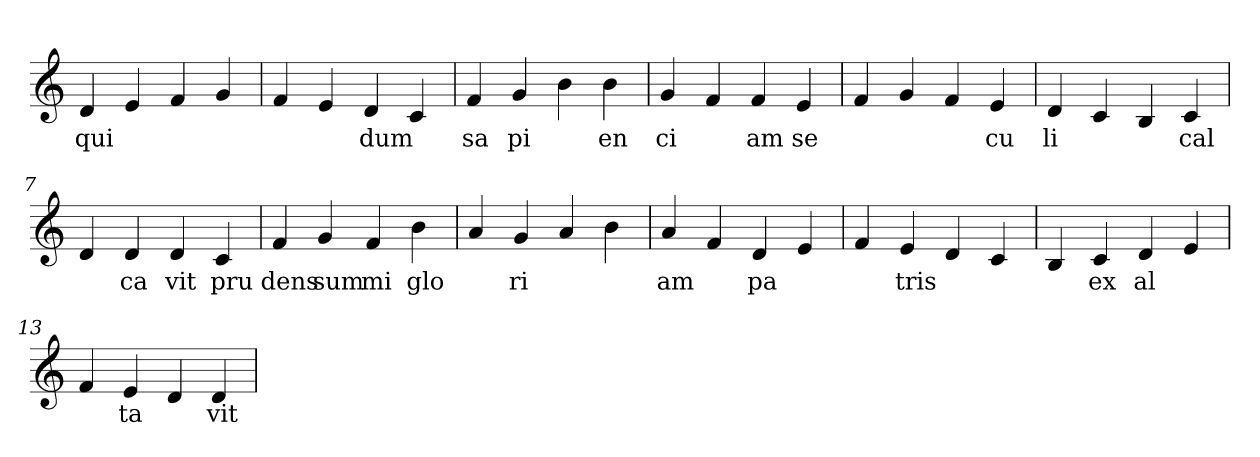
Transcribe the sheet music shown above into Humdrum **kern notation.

**kern	**text
*part1	*part1
*staff1	*staff1
*clefG2	*
=1	=1
4d	qui
4e	.
4f	.
4g	.
=2	=2
4f	.
4e	.
4d	dum
4c	.
=3	=3
4f	sa
4g	pi
4b	.
4b	en
=4	=4
4g	ci
4f	.
4f	am
4e	se
=5	=5
4f	.
4g	.
4f	.
4e	cu
=6	=6
4d	li
4c	.
4B	.
4c	cal
=7	=7
4d	.
4d	ca
4d	vit
4c	pru
=8	=8
4f	dens
4g	sum
4f	mi
4b	glo
=9	=9
4a	.
4g	ri
4a	.
4b	.
=10	=10
4a	am
4f	.
4d	pa
4e	.
=11	=11
4f	.
4e	tris
4d	.
4c	.
=12	=12
4B	.
4c	ex
4d	al
4e	.
=13	=13
4f	.
4e	ta
4d	.
4d	vit
=	=
*-	*-
